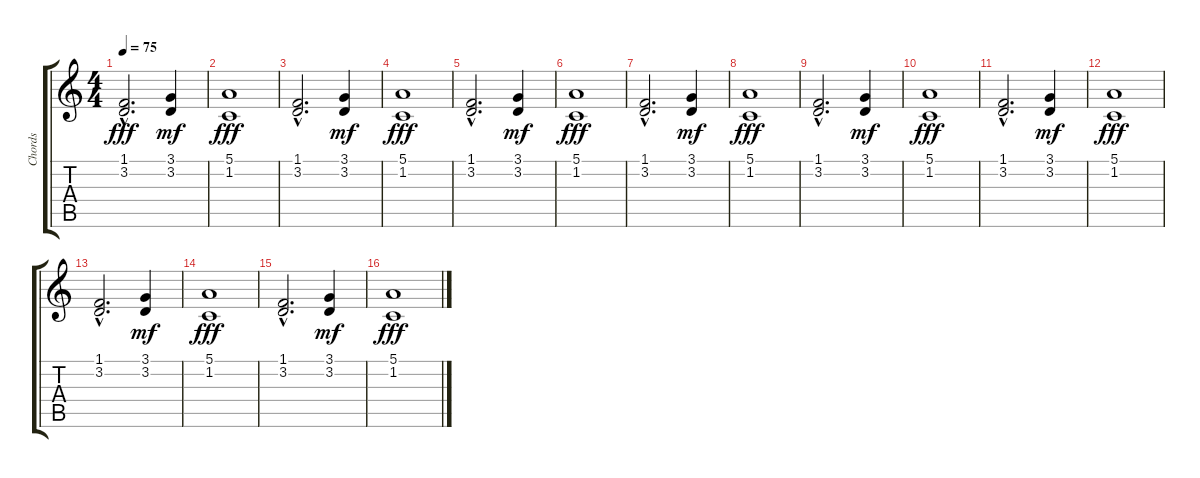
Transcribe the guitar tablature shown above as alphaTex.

\track ("Chords" "Chords") {instrument acousticgrandpiano}
\staff {score tabs}
\tuning (E4 B3 G3 D3 A2 E2) {hide}
\ts (4 4)
\tempo 75
\clef g2
\ks c
(1.1{hac} 3.2{hac}).2{d dy fff instrument acousticgrandpiano} (3.1 3.2).4{dy mf} |
(5.1 1.2).1{dy fff} |
(1.1{hac} 3.2{hac}).2{d} (3.1 3.2).4{dy mf} |
(5.1 1.2).1{dy fff} |
(1.1{hac} 3.2{hac}).2{d} (3.1 3.2).4{dy mf} |
(5.1 1.2).1{dy fff} |
(1.1{hac} 3.2{hac}).2{d} (3.1 3.2).4{dy mf} |
(5.1 1.2).1{dy fff} |
(1.1{hac} 3.2{hac}).2{d} (3.1 3.2).4{dy mf} |
(5.1 1.2).1{dy fff} |
(1.1{hac} 3.2{hac}).2{d} (3.1 3.2).4{dy mf} |
(5.1 1.2).1{dy fff} |
(1.1{hac} 3.2{hac}).2{d} (3.1 3.2).4{dy mf} |
(5.1 1.2).1{dy fff} |
(1.1{hac} 3.2{hac}).2{d} (3.1 3.2).4{dy mf} |
(5.1 1.2).1{dy fff}
